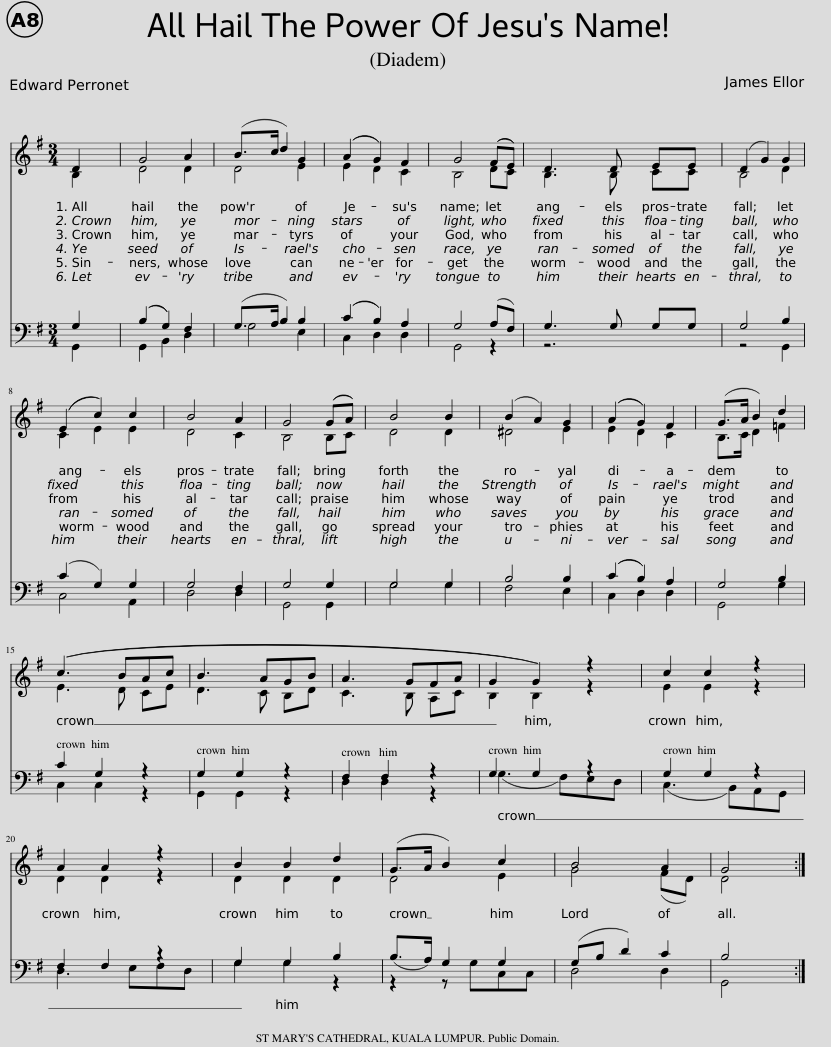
X:1
%%score ( 1 2 ) ( 3 4 )
L:1/8
M:3/4
I:linebreak $
K:G
V:1 treble
V:2 treble
V:3 bass
V:4 bass
V:1
 D2 | G4 A2 | (B>c d2) G2 | ((A2 G2)) F2 | G4 ((FE)) | %5
 D3 D EE | (D2 G2) G2 |$ ((E2 c2)) c2 | B4 A2 | G4 ((GA)) | %10
 B4 B2 | (B2 A2) G2 | ((A2 G2)) F2 | (G>A B2) d2 |$ ((c3 BAc | %15
 B3 AGB | A3 GFA | G2 G2)) z2 | c2 c2 z2 |$ A2 A2 z2 | %20
 B2 B2 d2 | (G>A B2) c2 | B4 A2 | G4 :| %24
V:2
 B,2 | D4 D2 | D4 E2 | E2 D2 C2 | B,4 DC | %5
 B,3 B, CC | B,4 D2 |$ C2 E2 E2 | D4 C2 | B,4 B,C | %10
 D4 D2 | ^D4 E2 | E2 D2 C2 | B,>C D2 =F2 |$ E3 D CE | %15
 D3 C B,D | C3 B, A,C | B,2 B,2 z2 | E2 E2 z2 |$ D2 D2 z2 | %20
 D2 D2 D2 | D4 E2 | G4 (FD) | D4 :| %24
V:3
 G,2 | ((B,2 G,2)) F,2 | (G,>A, B,2) B,2 | ((C2 B,2)) A,2 | G,4 (A,F,) | %5
 G,3 G, G,G, | G,4 B,2 |$ (C2 G,2) G,2 | G,4 F,2 | G,4 G,2 | %10
 G,4 G,2 | B,4 B,2 | ((C2 B,2)) A,2 | G,4 B,2 |$ C2 G,2 z2 | %15
 G,2 G,2 z2 | F,2 F,2 z2 | G,2 G,2 z2 | G,2 G,2 z2 |$ F,2 F,2 z2 | %20
 G,2 G,2 B,2 | (B,>A,) G,2 G,2 | (G,B, D2) C2 | B,4 :| %24
V:4
 G,,2 | G,,2 B,,2 D,2 | G,4 E,2 | C,2 D,2 D,2 | G,,4 z2 | %5
 z6 | z4 G,,2 |$ C,4 A,,2 | D,4 D,2 | G,,4 G,,2 | %10
 G,4 G,2 | F,4 E,2 | C,2 D,2 D,2 | G,,4 G,2 |$ C,2 C,2 z2 | %15
 G,,2 G,,2 z2 | D,2 D,2 z2 | (G,3 F,)E,D, | (C,3 B,,)A,,G,, |$ D,3 E,F,D, | %20
 G,2 G,2 z2 | z2 z G,C,C, | D,4 D,2 | G,,4 :| %24
